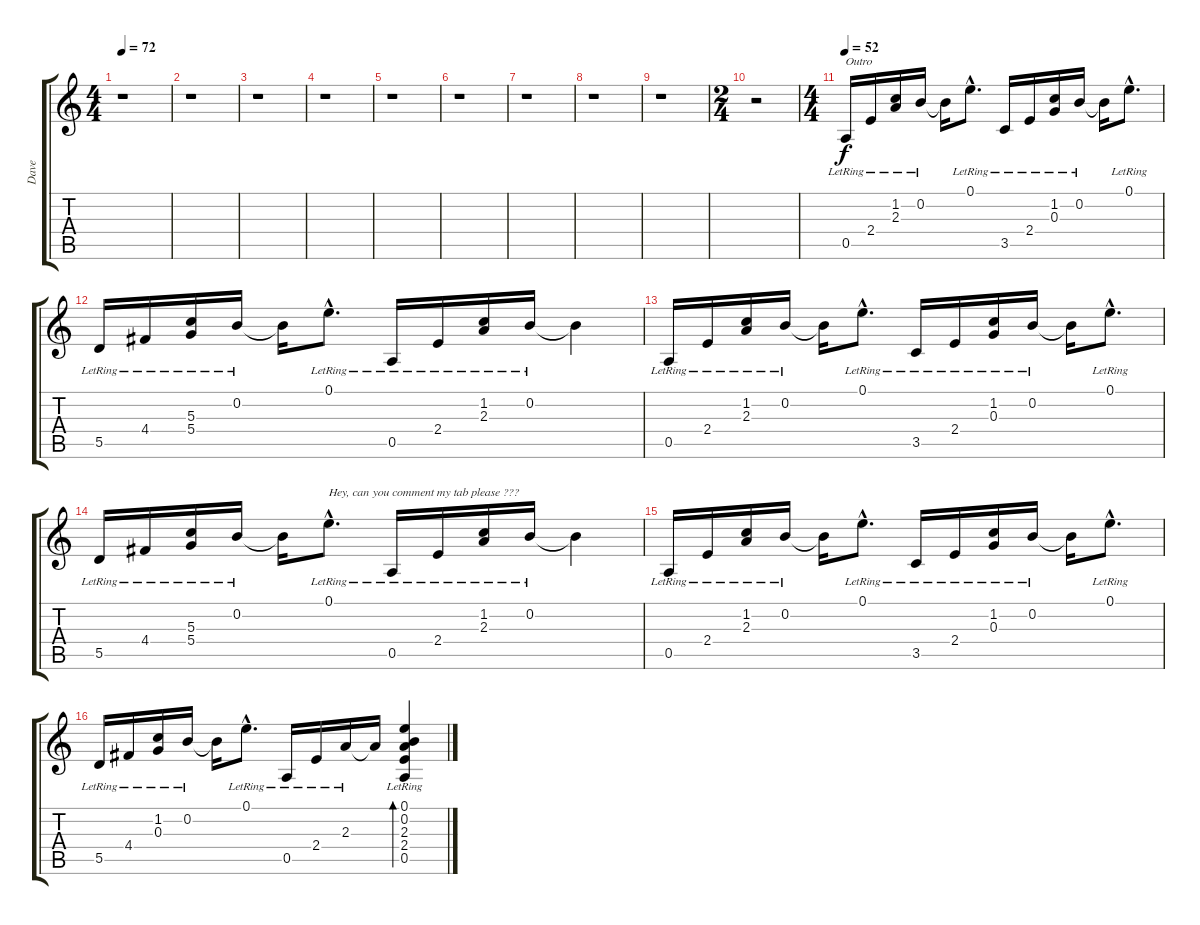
\track ("Dave" "Dave") {instrument electricguitarclean}
\staff {score tabs}
\tuning (E4 B3 G3 D3 A2 E2) {hide}
\ts (4 4)
\tempo 72
\clef g2
\ks c
r.1{dy f} |
r.1 |
r.1 |
r.1 |
r.1 |
r.1 |
r.1 |
r.1 |
r.1 |
\ts (2 4)
r.2 |
\ts (4 4)
\tempo 52
0.5{lr}.16{txt "Outro"} 2.4{lr}.16 (1.2{lr} 2.3{lr}).16 0.2{lr}.16 0.2{t}.16 0.1{hac lr}.8{d} 3.5{lr}.16 2.4{lr}.16 (1.2{lr} 0.3{lr}).16 0.2{lr}.16 0.2{t}.16 0.1{hac lr}.8{d} |
5.5{lr}.16 4.4{lr}.16 (5.3{lr} 5.4{lr}).16 0.2{lr}.16 0.2{t}.16 0.1{hac lr}.8{d} 0.5{lr}.16 2.4{lr}.16 (1.2{lr} 2.3{lr}).16 0.2{lr}.16 0.2{t}.4 |
0.5{lr}.16 2.4{lr}.16 (1.2{lr} 2.3{lr}).16 0.2{lr}.16 0.2{t}.16 0.1{hac lr}.8{d} 3.5{lr}.16 2.4{lr}.16 (1.2{lr} 0.3{lr}).16 0.2{lr}.16 0.2{t}.16 0.1{hac lr}.8{d} |
5.5{lr}.16 4.4{lr}.16 (5.3{lr} 5.4{lr}).16 0.2{lr}.16 0.2{t}.16 0.1{hac lr}.8{d txt "Hey, can you comment my tab please ???"} 0.5{lr}.16 2.4{lr}.16 (1.2{lr} 2.3{lr}).16 0.2{lr}.16 0.2{t}.4 |
0.5{lr}.16 2.4{lr}.16 (1.2{lr} 2.3{lr}).16 0.2{lr}.16 0.2{t}.16 0.1{hac lr}.8{d} 3.5{lr}.16 2.4{lr}.16 (1.2{lr} 0.3{lr}).16 0.2{lr}.16 0.2{t}.16 0.1{hac lr}.8{d} |
5.5{lr}.16 4.4{lr}.16 (1.2{lr} 0.3{lr}).16 0.2{lr}.16 0.2{t}.16 0.1{hac lr}.8{d} 0.5{lr}.16 2.4{lr}.16 2.3{lr}.16 2.3{t}.16 (0.1{lr} 0.2{lr} 2.3{lr} 2.4{lr} 0.5{lr}).4{bd 240}
